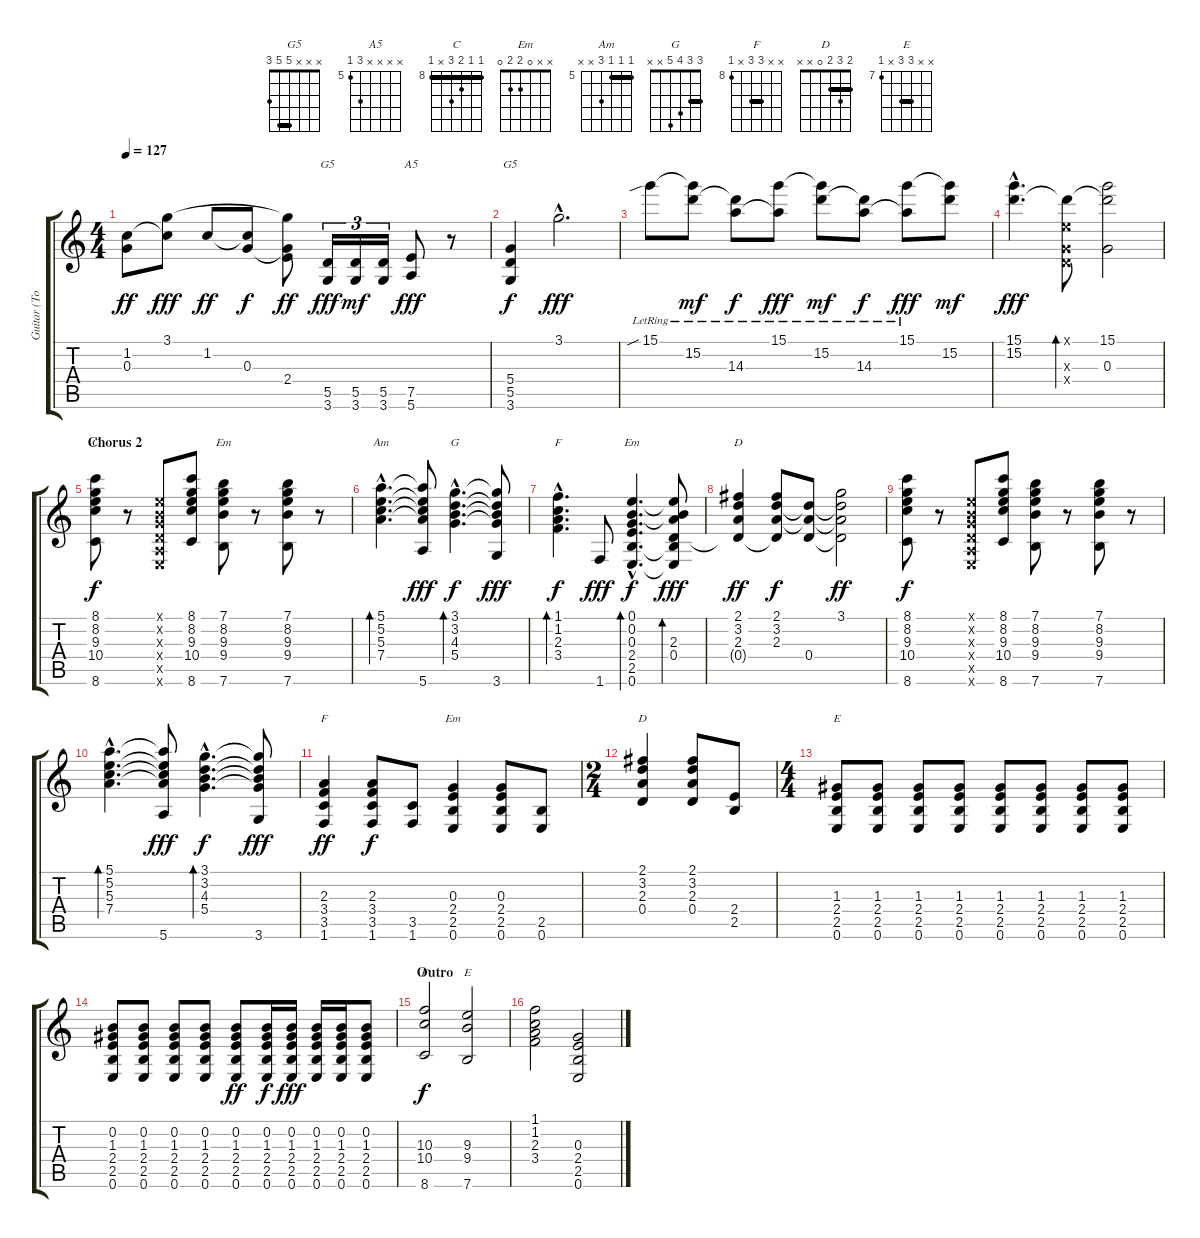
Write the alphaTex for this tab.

\track ("Guitar (Townshend)" "Guitar (To") {instrument distortionguitar}
\staff {score tabs}
\tuning (E4 B3 G3 D3 A2 E2) {hide}
\chord ("G5" x x x x 5 3)
\chord ("A5" x x x x 7 5) {firstfret 5}
\chord ("G5" x x x 5 5 3) {barre 5}
\chord ("C" 8 8 9 10 x 8) {firstfret 8 barre 8}
\chord ("Em" 7 8 9 9 x 7) {firstfret 7 barre 7}
\chord ("Am" 5 5 5 7 x x) {firstfret 5 barre 5}
\chord ("G" 3 3 4 5 x x) {barre 3}
\chord ("F" 1 1 2 3 x x) {barre 1}
\chord ("Em" 0 0 0 2 2 0)
\chord ("D" 2 3 2 x x x) {barre 2}
\chord ("F" x x 2 3 3 1)
\chord ("Em" x x 0 2 2 0)
\chord ("D" 2 3 2 0 x x) {barre 2}
\chord ("E" x x 1 2 2 0)
\chord ("F" x x 10 10 x 8) {firstfret 8 barre 10}
\chord ("E" x x 9 9 x 7) {firstfret 7 barre 9}
\ts (4 4)
\tempo 127
\clef g2
\ks c
(1.2 0.3{t}).8{dy ff} (3.1 1.2{t}).8{dy fff} 1.2.8{dy ff} (1.2{t} 0.3).8{dy f} (3.1{t} 0.3{t} 2.4).8{dy ff} (5.5 3.6).16{tu (3 2) ch "G5" dy fff} (5.5 3.6).16{tu (3 2) dy mf} (5.5 3.6).16{tu (3 2)} (7.5 5.6).8{ch "A5" dy fff} r.8 |
(5.4 5.5 3.6).4{ch "G5" dy f} 3.1{hac}.2{d dy fff volume 5} |
15.1{sib lr}.8{volume 10} (15.1{t} 15.2{lr}).8{dy mf} (15.2{t} 14.3{lr}).8{dy f} (15.1{lr} 14.3{t}).8{dy fff} (15.1{t} 15.2{lr}).8{dy mf} (15.2{t} 14.3{lr}).8{dy f} (15.1{lr} 14.3{t}).8{dy fff} (15.1{t} 15.2).8{dy mf} |
(15.1{hac} 15.2{hac}).4{d dy fff} (0.1{x} 15.2{t} 0.3{x} 0.4{x}).8{bd 480} (15.1 15.2{t} 0.3).2 |
\section ("" "Chorus 2")
(8.1 8.2 9.3 10.4 8.6).8{ch "C" dy f volume 10} r.8 (0.1{x} 0.2{x} 0.3{x} 0.4{x} 0.5{x} 0.6{x}).8 (8.1 8.2 9.3 10.4 8.6).8 (7.1 8.2 9.3 9.4 7.6).8{ch "Em"} r.8 (7.1 8.2 9.3 9.4 7.6).8 r.8 |
(5.1{hac} 5.2{hac} 5.3{hac} 7.4{hac}).4{d bd 240 ch "Am"} (5.1{t} 5.2{t} 5.3{t} 7.4{t} 5.6).8{dy fff} (3.1{hac} 3.2{hac} 4.3{hac} 5.4{hac}).4{d bd 240 ch "G" dy f} (3.1{t} 3.2{t} 4.3{t} 5.4{t} 3.6).8{dy fff} |
(1.1{hac} 1.2{hac} 2.3{hac} 3.4{hac}).4{d bd 240 ch "F" dy f} 1.6.8{dy fff} (0.1{hac} 0.2{hac} 0.3{hac} 2.4{hac} 2.5{hac} 0.6{hac}).4{d bd 240 ch "Em" dy f} (0.1{t} 0.2{t} 2.3 0.4 2.5{t} 0.6{t}).8{bd 480 dy fff} |
(2.1 3.2 2.3 0.4{t}).4{ch "D" dy ff} (2.1 3.2 2.3 0.4{t}).8{dy f} (3.2{t} 2.3{t} 0.4).8 (3.1 3.2{t} 2.3{t} 0.4{t}).2{dy ff} |
(8.1 8.2 9.3 10.4 8.6).8{dy f volume 11} r.8 (0.1{x} 0.2{x} 0.3{x} 0.4{x} 0.5{x} 0.6{x}).8 (8.1 8.2 9.3 10.4 8.6).8 (7.1 8.2 9.3 9.4 7.6).8 r.8 (7.1 8.2 9.3 9.4 7.6).8 r.8 |
(5.1{hac} 5.2{hac} 5.3{hac} 7.4{hac}).4{d bd 240} (5.1{t} 5.2{t} 5.3{t} 7.4{t} 5.6).8{dy fff} (3.1{hac} 3.2{hac} 4.3{hac} 5.4{hac}).4{d bd 240 dy f} (3.1{t} 3.2{t} 4.3{t} 5.4{t} 3.6).8{dy fff} |
(2.3 3.4 3.5 1.6).4{ch "F" dy ff} (2.3 3.4 3.5 1.6).8{dy f} (3.5 1.6).8 (0.3 2.4 2.5 0.6).4{ch "Em"} (0.3 2.4 2.5 0.6).8 (2.5 0.6).8 |
\ts (2 4)
(2.1 3.2 2.3 0.4).4{ch "D"} (2.1 3.2 2.3 0.4).8 (2.4 2.5).8 |
\ts (4 4)
(1.3 2.4 2.5 0.6).8{ch "E" volume 12} (1.3 2.4 2.5 0.6).8 (1.3 2.4 2.5 0.6).8 (1.3 2.4 2.5 0.6).8 (1.3 2.4 2.5 0.6).8 (1.3 2.4 2.5 0.6).8 (1.3 2.4 2.5 0.6).8 (1.3 2.4 2.5 0.6).8 |
(0.2 1.3 2.4 2.5 0.6).8 (0.2 1.3 2.4 2.5 0.6).8 (0.2 1.3 2.4 2.5 0.6).8 (0.2 1.3 2.4 2.5 0.6).8 (0.2 1.3 2.4 2.5 0.6).8{dy ff} (0.2 1.3 2.4 2.5 0.6).16{dy f} (0.2 1.3 2.4 2.5 0.6).16{dy fff} (0.2 1.3 2.4 2.5 0.6).16 (0.2 1.3 2.4 2.5 0.6).16 (0.2 1.3 2.4 2.5 0.6).8 |
\section ("" "Outro")
(10.3 10.4 8.6).2{ch "F" dy f} (9.3 9.4 7.6).2{ch "E"} |
(1.1 1.2 2.3 3.4).2 (0.3 2.4 2.5 0.6).2
